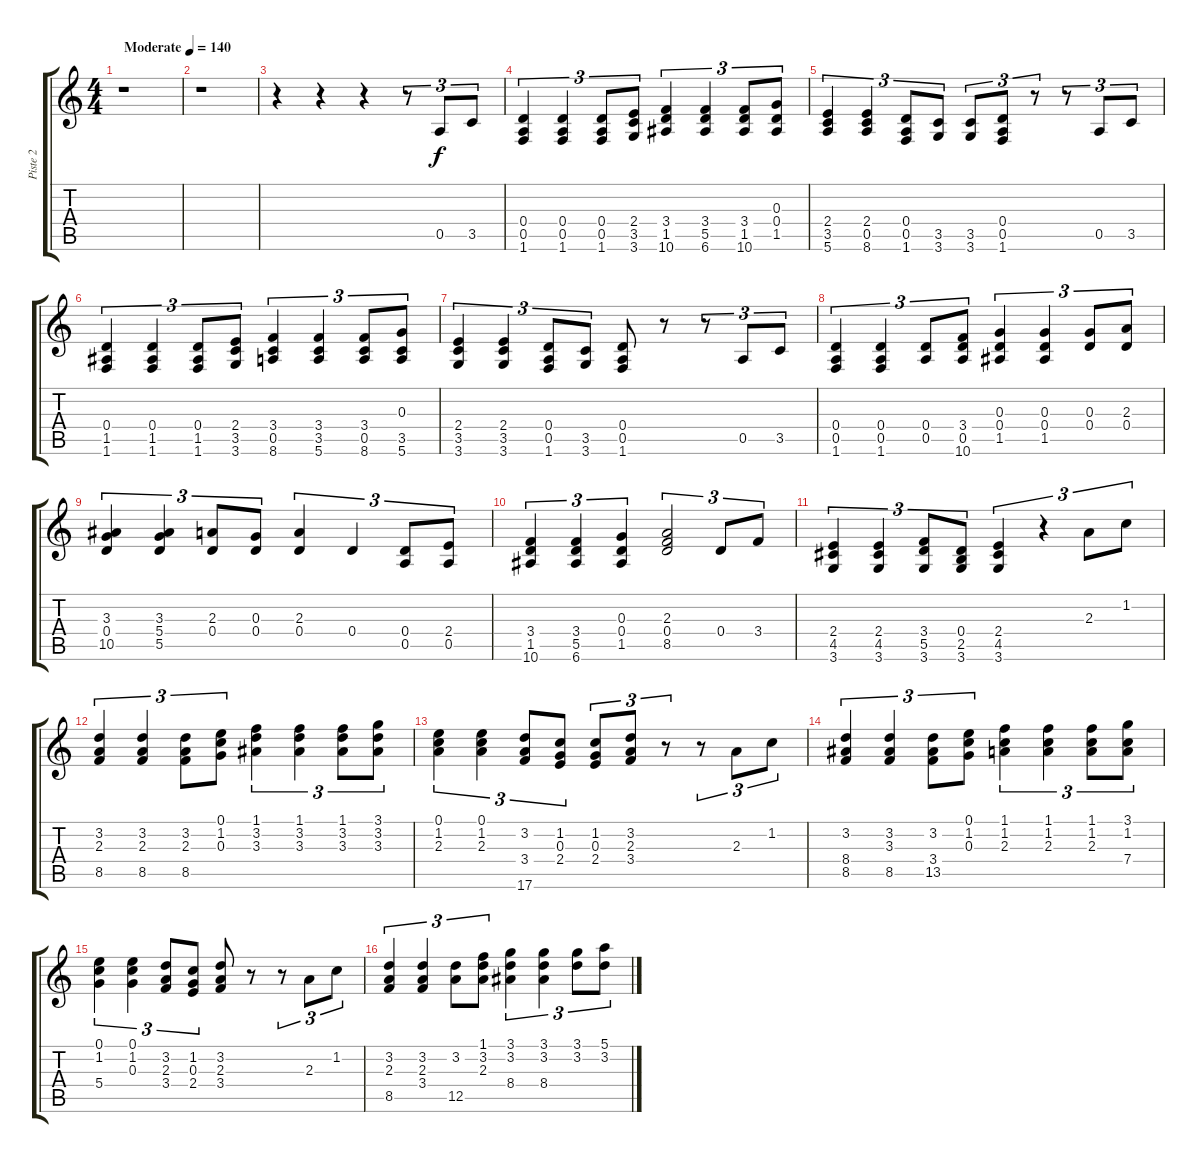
\track ("Piste 2" "Piste 2") {instrument acousticguitarsteel}
\staff {score tabs}
\tuning (E4 B3 G3 D3 A2 E2) {hide}
\ts (4 4)
\tempo (140 "Moderate")
\clef g2
\ks c
r.1{dy f instrument acousticguitarsteel} |
r.1 |
r.4 r.4 r.4 r.8{tu (3 2)} 0.5.8{tu (3 2)} 3.5.8{tu (3 2)} |
(0.4 0.5 1.6).4{tu (3 2)} (0.4 0.5 1.6).4{tu (3 2)} (0.4 0.5 1.6).8{tu (3 2)} (2.4 3.5 3.6).8{tu (3 2)} (3.4 1.5 10.6).4{tu (3 2)} (3.4 5.5 6.6).4{tu (3 2)} (3.4 1.5 10.6).8{tu (3 2)} (0.3 0.4 1.5).8{tu (3 2)} |
(2.4 3.5 5.6).4{tu (3 2)} (2.4 0.5 8.6).4{tu (3 2)} (0.4 0.5 1.6).8{tu (3 2)} (3.5 3.6).8{tu (3 2)} (3.5 3.6).8{tu (3 2)} (0.4 0.5 1.6).8{tu (3 2)} r.8{tu (3 2)} r.8{tu (3 2)} 0.5.8{tu (3 2)} 3.5.8{tu (3 2)} |
(0.4 1.5 1.6).4{tu (3 2)} (0.4 1.5 1.6).4{tu (3 2)} (0.4 1.5 1.6).8{tu (3 2)} (2.4 3.5 3.6).8{tu (3 2)} (3.4 0.5 8.6).4{tu (3 2)} (3.4 3.5 5.6).4{tu (3 2)} (3.4 0.5 8.6).8{tu (3 2)} (0.3 3.5 5.6).8{tu (3 2)} |
(2.4 3.5 3.6).4{tu (3 2)} (2.4 3.5 3.6).4{tu (3 2)} (0.4 0.5 1.6).8{tu (3 2)} (3.5 3.6).8{tu (3 2)} (0.4 0.5 1.6).8 r.8 r.8{tu (3 2)} 0.5.8{tu (3 2)} 3.5.8{tu (3 2)} |
(0.4 0.5 1.6).4{tu (3 2)} (0.4 0.5 1.6).4{tu (3 2)} (0.4 0.5).8{tu (3 2)} (3.4 0.5 10.6).8{tu (3 2)} (0.3 0.4 1.5).4{tu (3 2)} (0.3 0.4 1.5).4{tu (3 2)} (0.3 0.4).8{tu (3 2)} (2.3 0.4).8{tu (3 2)} |
(3.3 0.4 10.5).4{tu (3 2)} (3.3 5.4 5.5).4{tu (3 2)} (2.3 0.4).8{tu (3 2)} (0.3 0.4).8{tu (3 2)} (2.3 0.4).4{tu (3 2)} 0.4.4{tu (3 2)} (0.4 0.5).8{tu (3 2)} (2.4 0.5).8{tu (3 2)} |
(3.4 1.5 10.6).4{tu (3 2)} (3.4 5.5 6.6).4{tu (3 2)} (0.3 0.4 1.5).4{tu (3 2)} (2.3 0.4 8.5).2{tu (3 2)} 0.4.8{tu (3 2)} 3.4.8{tu (3 2)} |
(2.4 4.5 3.6).4{tu (3 2)} (2.4 4.5 3.6).4{tu (3 2)} (3.4 5.5 3.6).8{tu (3 2)} (0.4 2.5 3.6).8{tu (3 2)} (2.4 4.5 3.6).4{tu (3 2)} r.4{tu (3 2)} 2.3.8{tu (3 2)} 1.2.8{tu (3 2)} |
(3.2 2.3 8.5).4{tu (3 2)} (3.2 2.3 8.5).4{tu (3 2)} (3.2 2.3 8.5).8{tu (3 2)} (0.1 1.2 0.3).8{tu (3 2)} (1.1 3.2 3.3).4{tu (3 2)} (1.1 3.2 3.3).4{tu (3 2)} (1.1 3.2 3.3).8{tu (3 2)} (3.1 3.2 3.3).8{tu (3 2)} |
(0.1 1.2 2.3).4{tu (3 2)} (0.1 1.2 2.3).4{tu (3 2)} (3.2 3.4 17.6).8{tu (3 2)} (1.2 0.3 2.4).8{tu (3 2)} (1.2 0.3 2.4).8{tu (3 2)} (3.2 2.3 3.4).8{tu (3 2)} r.8{tu (3 2)} r.8{tu (3 2)} 2.3.8{tu (3 2)} 1.2.8{tu (3 2)} |
(3.2 8.4 8.5).4{tu (3 2)} (3.2 3.3 8.5).4{tu (3 2)} (3.2 3.4 13.5).8{tu (3 2)} (0.1 1.2 0.3).8{tu (3 2)} (1.1 1.2 2.3).4{tu (3 2)} (1.1 1.2 2.3).4{tu (3 2)} (1.1 1.2 2.3).8{tu (3 2)} (3.1 1.2 7.4).8{tu (3 2)} |
(0.1 1.2 5.4).4{tu (3 2)} (0.1 1.2 0.3).4{tu (3 2)} (3.2 2.3 3.4).8{tu (3 2)} (1.2 0.3 2.4).8{tu (3 2)} (3.2 2.3 3.4).8 r.8 r.8{tu (3 2)} 2.3.8{tu (3 2)} 1.2.8{tu (3 2)} |
(3.2 2.3 8.5).4{tu (3 2)} (3.2 2.3 3.4).4{tu (3 2)} (3.2 12.5).8{tu (3 2)} (1.1 3.2 2.3).8{tu (3 2)} (3.1 3.2 8.4).4{tu (3 2)} (3.1 3.2 8.4).4{tu (3 2)} (3.1 3.2).8{tu (3 2)} (5.1 3.2).8{tu (3 2)}
